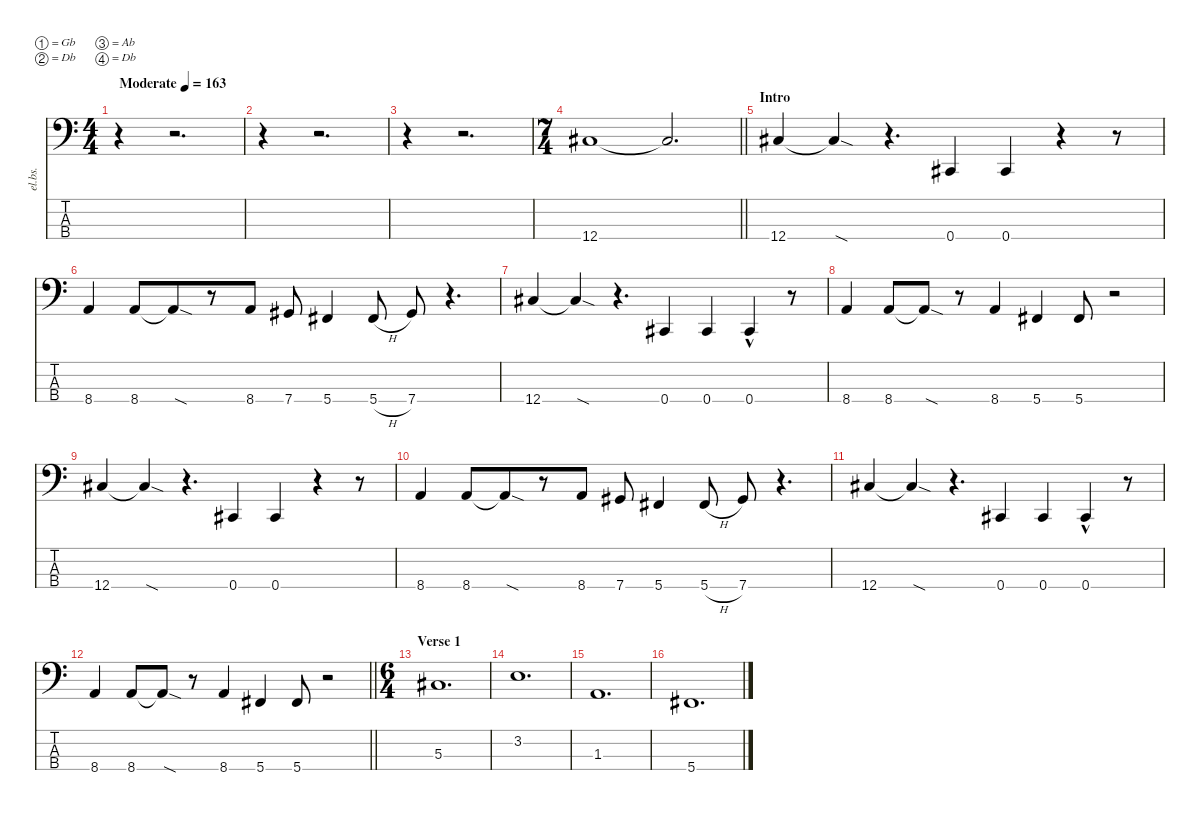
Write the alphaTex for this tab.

\defaultSystemsLayout 4
\hideDynamics
\bracketExtendMode nobrackets
\otherSystemsTrackNameOrientation horizontal
\track ("Bass" "el.bs.") {instrument electricbassfinger}
\staff {score tabs}
\tuning (Gb2 Db2 Ab1 Db1)
\ts (4 4)
\beaming (8 2 2 2 2)
\tempo (163 "Moderate")
\clef f4
\ks c
r.4{dy f instrument electricbassfinger} r.2{d} |
r.4 r.2{d} |
r.4 r.2{d} |
\ts (7 4)
\beaming (8 6 4 4)
\barLineRight lightlight
12.4{acc #}.1 12.4{t acc #}.2{d} |
\section ("" "Intro")
12.4{acc #}.4 12.4{sod t acc #}.4 r.4{d} 0.4{acc #}.4 0.4{acc #}.4 r.4 r.8 |
8.4.4 8.4.8 8.4{sod t}.8 r.8 8.4.8 7.4{acc #}.8 5.4{acc #}.4 5.4{h acc #}.8 7.4{acc #}.8 r.4{d} |
12.4{acc #}.4 12.4{sod t acc #}.4 r.4{d} 0.4{acc #}.4 0.4{acc #}.4 0.4{hac acc #}.4 r.8 |
8.4.4 8.4.8 8.4{sod t}.8 r.8 8.4.4 5.4{acc #}.4 5.4{acc #}.8 r.2 |
12.4{acc #}.4 12.4{sod t acc #}.4 r.4{d} 0.4{acc #}.4 0.4{acc #}.4 r.4 r.8 |
8.4.4 8.4.8 8.4{sod t}.8 r.8 8.4.8 7.4{acc #}.8 5.4{acc #}.4 5.4{h acc #}.8 7.4{acc #}.8 r.4{d} |
12.4{acc #}.4 12.4{sod t acc #}.4 r.4{d} 0.4{acc #}.4 0.4{acc #}.4 0.4{hac acc #}.4 r.8 |
\barLineRight lightlight
8.4.4 8.4.8 8.4{sod t}.8 r.8 8.4.4 5.4{acc #}.4 5.4{acc #}.8 r.2 |
\ts (6 4)
\beaming (8 6 6)
\section ("" "Verse 1")
5.3{acc #}.1{d} |
3.2.1{d} |
1.3.1{d} |
5.4{acc #}.1{d}
